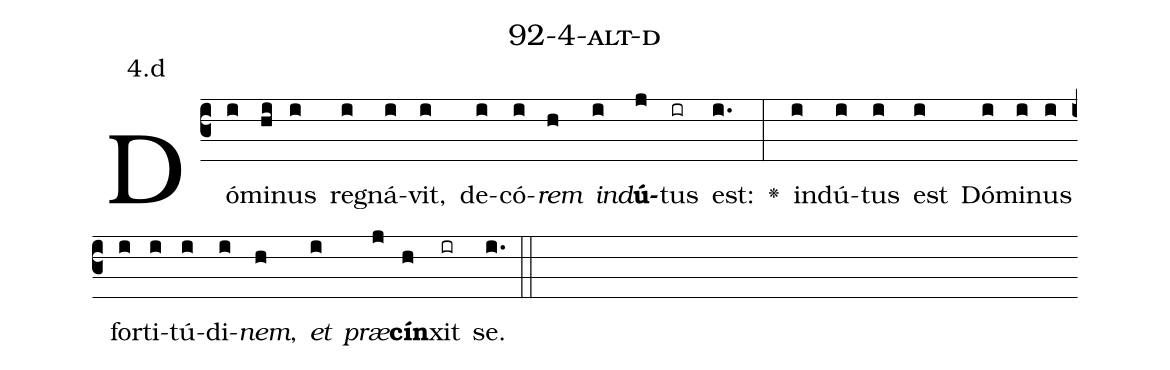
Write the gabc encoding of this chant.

name: 92-4-alt-d;
annotation: 4.d;
%%
(c3)Dó(i)mi(hi)nus(i) re(i)gná(i)vit,(i) de(i)có(i)<i>rem</i>(h) <i>ind</i>(i)<b>ú</b>(j)tus(ir) est:(i.) <v>\greheightstar</v>(:) ind(i)ú(i)tus(i) est(i) Dó(i)mi(i)nus(i) for(i)ti(i)tú(i)di(i)<i>nem</i>,(h) <i>et</i>(i) <i>præ</i>(j)<b>cín</b>(h)xit(ir) se.(i.) (::)


%E(i) u(h) o(i) u(j) a(h) e.(i.) (::)
